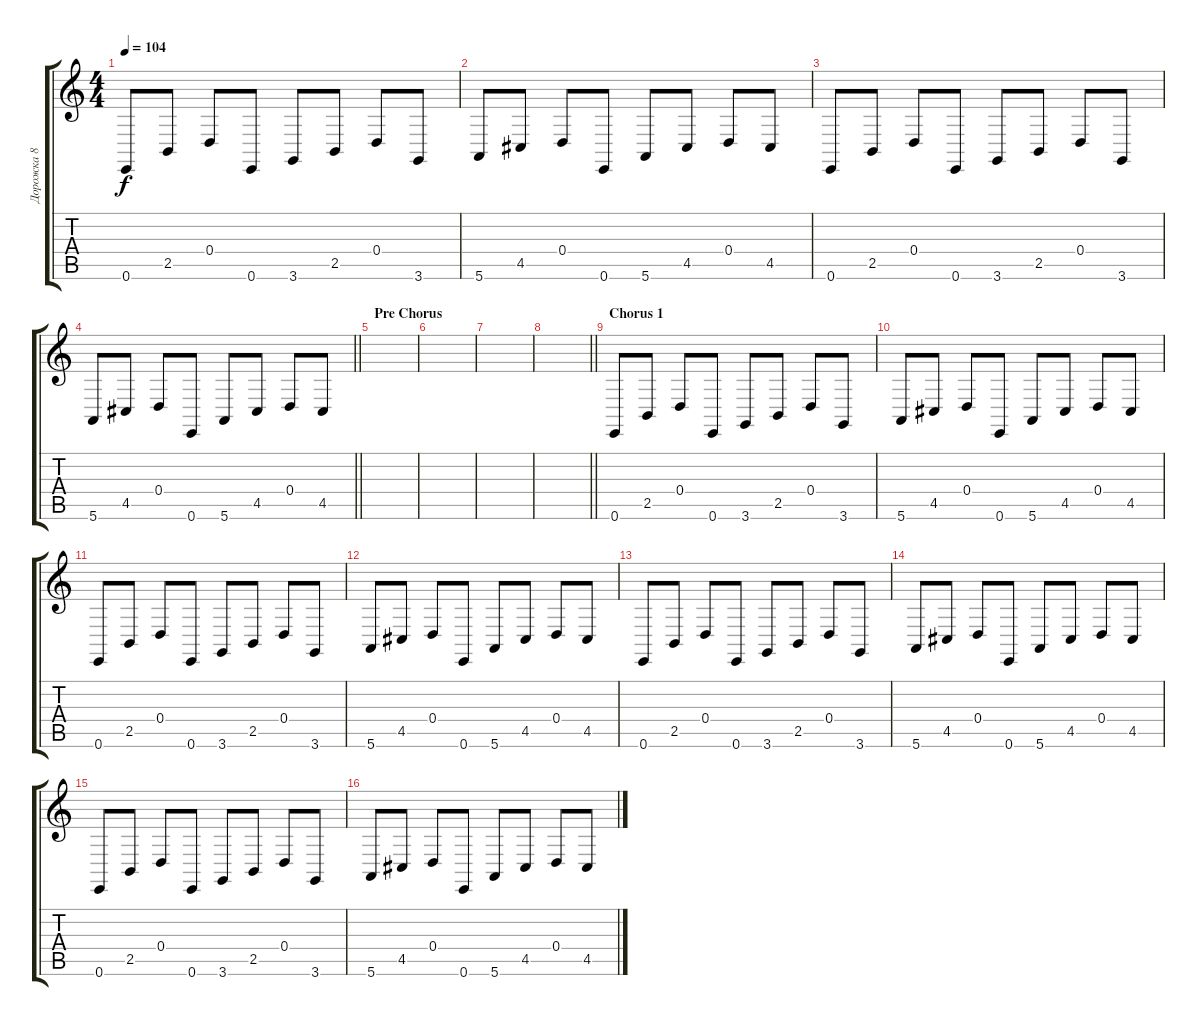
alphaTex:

\track ("Дорожка 8" "Дорожка 8") {instrument pad7halo}
\staff {score tabs}
\tuning (E4 B3 G3 D3 A2 E2) {hide}
\ts (4 4)
\tempo 104
\clef g2
\ks c
0.6.8{dy f} 2.5.8 0.4.8 0.6.8 3.6.8 2.5.8 0.4.8 3.6.8 |
5.6.8 4.5.8 0.4.8 0.6.8 5.6.8 4.5.8 0.4.8 4.5.8 |
0.6.8 2.5.8 0.4.8 0.6.8 3.6.8 2.5.8 0.4.8 3.6.8 |
\barLineRight lightlight
5.6.8 4.5.8 0.4.8 0.6.8 5.6.8 4.5.8 0.4.8 4.5.8 |
\section ("" "Pre Chorus")
|
|
|
\barLineRight lightlight
|
\section ("" "Chorus 1")
0.6.8 2.5.8 0.4.8 0.6.8 3.6.8 2.5.8 0.4.8 3.6.8 |
5.6.8 4.5.8 0.4.8 0.6.8 5.6.8 4.5.8 0.4.8 4.5.8 |
0.6.8 2.5.8 0.4.8 0.6.8 3.6.8 2.5.8 0.4.8 3.6.8 |
5.6.8 4.5.8 0.4.8 0.6.8 5.6.8 4.5.8 0.4.8 4.5.8 |
0.6.8 2.5.8 0.4.8 0.6.8 3.6.8 2.5.8 0.4.8 3.6.8 |
5.6.8 4.5.8 0.4.8 0.6.8 5.6.8 4.5.8 0.4.8 4.5.8 |
0.6.8 2.5.8 0.4.8 0.6.8 3.6.8 2.5.8 0.4.8 3.6.8 |
5.6.8 4.5.8 0.4.8 0.6.8 5.6.8 4.5.8 0.4.8 4.5.8
